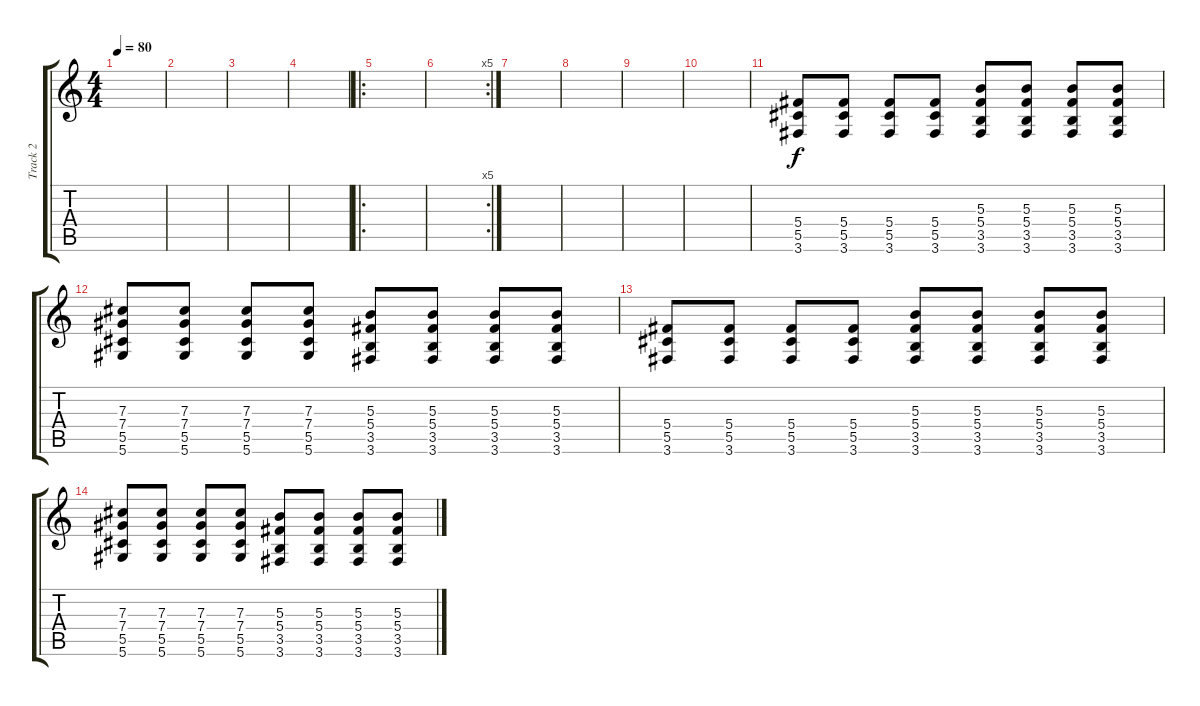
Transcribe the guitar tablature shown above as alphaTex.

\track ("Track 2" "Track 2") {instrument overdrivenguitar}
\staff {score tabs}
\tuning (Eb4 Bb3 Gb3 Db3 Ab2 Eb2) {hide}
\ts (4 4)
\tempo 80
\clef g2
\ks c
|
|
|
|
\ro
|
\rc 5
|
|
|
|
|
(5.4 5.5 3.6).8 (5.4 5.5 3.6).8 (5.4 5.5 3.6).8 (5.4 5.5 3.6).8 (5.3 5.4 3.5 3.6).8 (5.3 5.4 3.5 3.6).8 (5.3 5.4 3.5 3.6).8 (5.3 5.4 3.5 3.6).8 |
(7.3 7.4 5.5 5.6).8 (7.3 7.4 5.5 5.6).8 (7.3 7.4 5.5 5.6).8 (7.3 7.4 5.5 5.6).8 (5.3 5.4 3.5 3.6).8 (5.3 5.4 3.5 3.6).8 (5.3 5.4 3.5 3.6).8 (5.3 5.4 3.5 3.6).8 |
(5.4 5.5 3.6).8 (5.4 5.5 3.6).8 (5.4 5.5 3.6).8 (5.4 5.5 3.6).8 (5.3 5.4 3.5 3.6).8 (5.3 5.4 3.5 3.6).8 (5.3 5.4 3.5 3.6).8 (5.3 5.4 3.5 3.6).8 |
(7.3 7.4 5.5 5.6).8 (7.3 7.4 5.5 5.6).8 (7.3 7.4 5.5 5.6).8 (7.3 7.4 5.5 5.6).8 (5.3 5.4 3.5 3.6).8 (5.3 5.4 3.5 3.6).8 (5.3 5.4 3.5 3.6).8 (5.3 5.4 3.5 3.6).8
